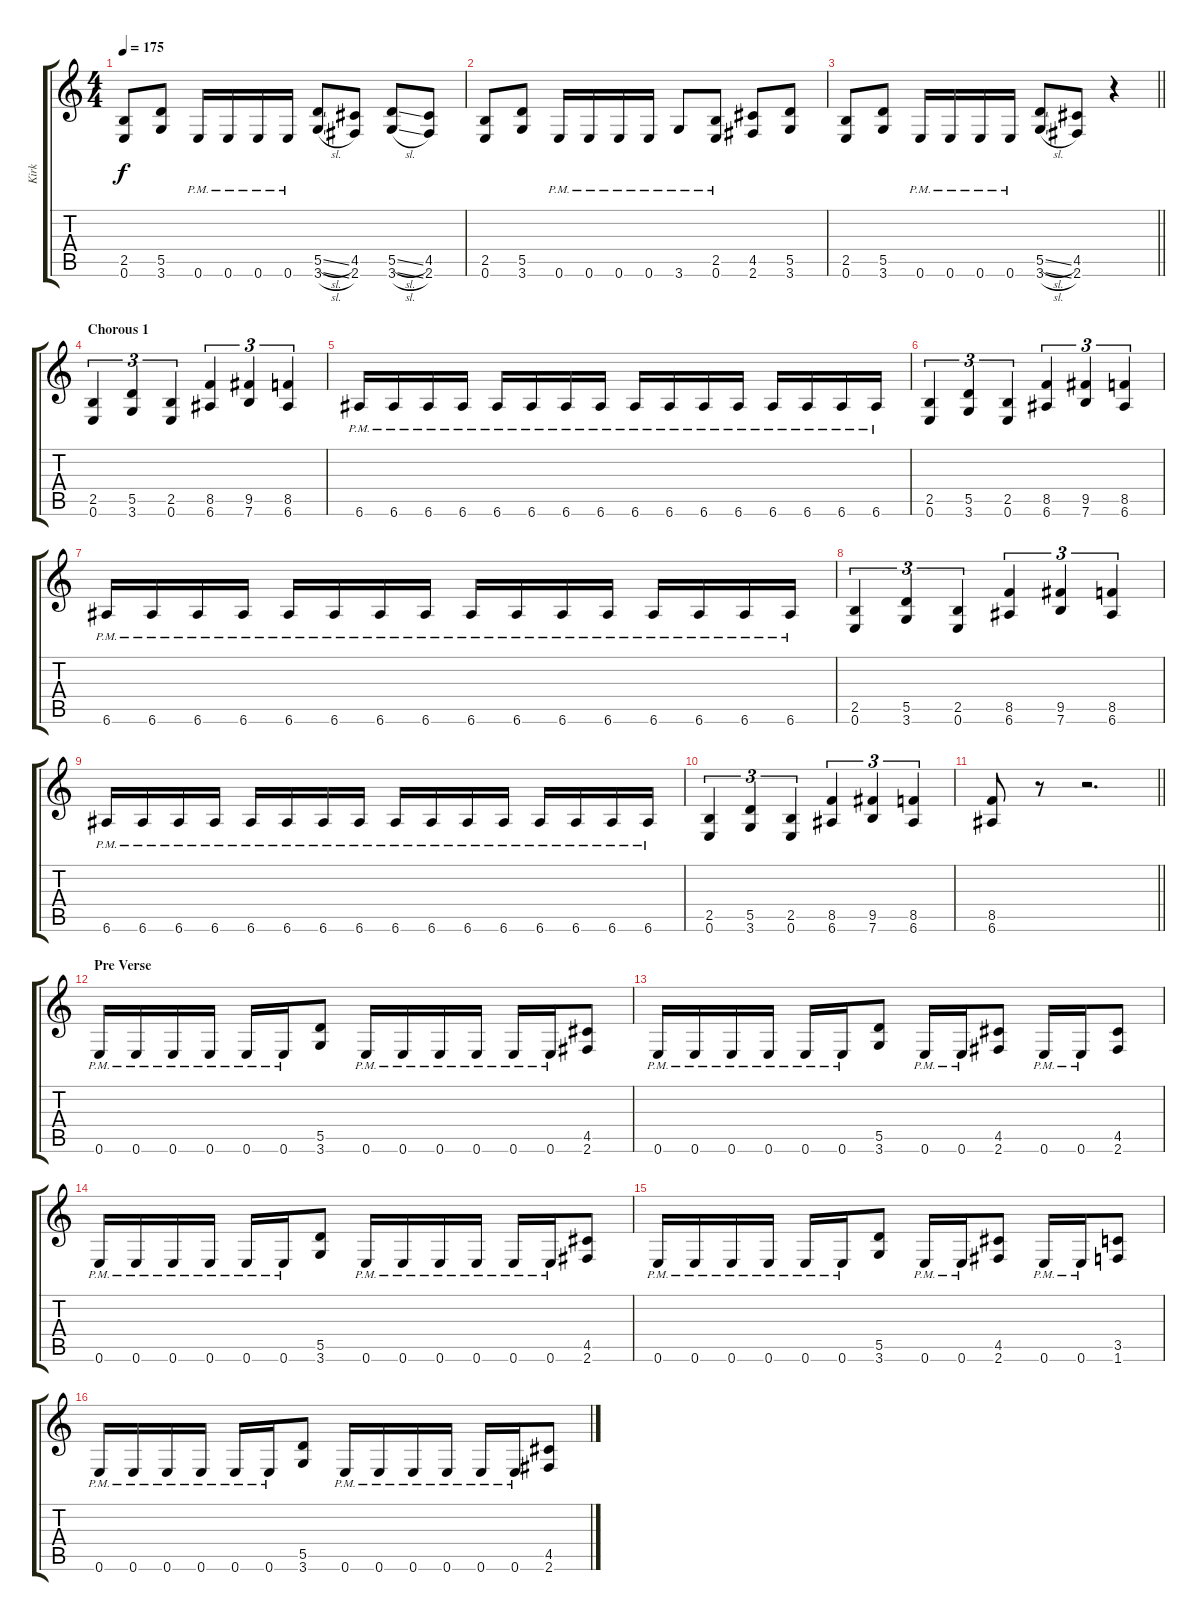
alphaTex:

\track ("Kirk" "Kirk") {instrument distortionguitar}
\staff {score tabs}
\tuning (E4 B3 G3 D3 A2 E2) {hide}
\ts (4 4)
\tempo 175
\clef g2
\ks c
(2.5 0.6).8{dy f} (5.5 3.6).8 0.6{pm}.16 0.6{pm}.16 0.6{pm}.16 0.6{pm}.16 (5.5{sl} 3.6{sl}).8 (4.5 2.6).8 (5.5{sl} 3.6{sl}).8 (4.5 2.6).8 |
(2.5 0.6).8 (5.5 3.6).8 0.6{pm}.16 0.6{pm}.16 0.6{pm}.16 0.6{pm}.16 3.6{pm}.8 (2.5{pm} 0.6{pm}).8 (4.5 2.6).8 (5.5 3.6).8 |
\barLineRight lightlight
(2.5 0.6).8 (5.5 3.6).8 0.6{pm}.16 0.6{pm}.16 0.6{pm}.16 0.6{pm}.16 (5.5{sl} 3.6{sl}).8 (4.5 2.6).8 r.4 |
\section ("" "Chorous 1")
(2.5 0.6).4{tu (3 2)} (5.5 3.6).4{tu (3 2)} (2.5 0.6).4{tu (3 2)} (8.5 6.6).4{tu (3 2)} (9.5 7.6).4{tu (3 2)} (8.5 6.6).4{tu (3 2)} |
6.6{pm}.16 6.6{pm}.16 6.6{pm}.16 6.6{pm}.16 6.6{pm}.16 6.6{pm}.16 6.6{pm}.16 6.6{pm}.16 6.6{pm}.16 6.6{pm}.16 6.6{pm}.16 6.6{pm}.16 6.6{pm}.16 6.6{pm}.16 6.6{pm}.16 6.6{pm}.16 |
(2.5 0.6).4{tu (3 2)} (5.5 3.6).4{tu (3 2)} (2.5 0.6).4{tu (3 2)} (8.5 6.6).4{tu (3 2)} (9.5 7.6).4{tu (3 2)} (8.5 6.6).4{tu (3 2)} |
6.6{pm}.16 6.6{pm}.16 6.6{pm}.16 6.6{pm}.16 6.6{pm}.16 6.6{pm}.16 6.6{pm}.16 6.6{pm}.16 6.6{pm}.16 6.6{pm}.16 6.6{pm}.16 6.6{pm}.16 6.6{pm}.16 6.6{pm}.16 6.6{pm}.16 6.6{pm}.16 |
(2.5 0.6).4{tu (3 2)} (5.5 3.6).4{tu (3 2)} (2.5 0.6).4{tu (3 2)} (8.5 6.6).4{tu (3 2)} (9.5 7.6).4{tu (3 2)} (8.5 6.6).4{tu (3 2)} |
6.6{pm}.16 6.6{pm}.16 6.6{pm}.16 6.6{pm}.16 6.6{pm}.16 6.6{pm}.16 6.6{pm}.16 6.6{pm}.16 6.6{pm}.16 6.6{pm}.16 6.6{pm}.16 6.6{pm}.16 6.6{pm}.16 6.6{pm}.16 6.6{pm}.16 6.6{pm}.16 |
(2.5 0.6).4{tu (3 2)} (5.5 3.6).4{tu (3 2)} (2.5 0.6).4{tu (3 2)} (8.5 6.6).4{tu (3 2)} (9.5 7.6).4{tu (3 2)} (8.5 6.6).4{tu (3 2)} |
\barLineRight lightlight
(8.5 6.6).8 r.8 r.2{d} |
\section ("" "Pre Verse")
0.6{pm}.16 0.6{pm}.16 0.6{pm}.16 0.6{pm}.16 0.6{pm}.16 0.6{pm}.16 (5.5 3.6).8 0.6{pm}.16 0.6{pm}.16 0.6{pm}.16 0.6{pm}.16 0.6{pm}.16 0.6{pm}.16 (4.5 2.6).8 |
0.6{pm}.16 0.6{pm}.16 0.6{pm}.16 0.6{pm}.16 0.6{pm}.16 0.6{pm}.16 (5.5 3.6).8 0.6{pm}.16 0.6{pm}.16 (4.5 2.6).8 0.6{pm}.16 0.6{pm}.16 (4.5 2.6).8 |
0.6{pm}.16 0.6{pm}.16 0.6{pm}.16 0.6{pm}.16 0.6{pm}.16 0.6{pm}.16 (5.5 3.6).8 0.6{pm}.16 0.6{pm}.16 0.6{pm}.16 0.6{pm}.16 0.6{pm}.16 0.6{pm}.16 (4.5 2.6).8 |
0.6{pm}.16 0.6{pm}.16 0.6{pm}.16 0.6{pm}.16 0.6{pm}.16 0.6{pm}.16 (5.5 3.6).8 0.6{pm}.16 0.6{pm}.16 (4.5 2.6).8 0.6{pm}.16 0.6{pm}.16 (3.5 1.6).8 |
0.6{pm}.16 0.6{pm}.16 0.6{pm}.16 0.6{pm}.16 0.6{pm}.16 0.6{pm}.16 (5.5 3.6).8 0.6{pm}.16 0.6{pm}.16 0.6{pm}.16 0.6{pm}.16 0.6{pm}.16 0.6{pm}.16 (4.5 2.6).8
